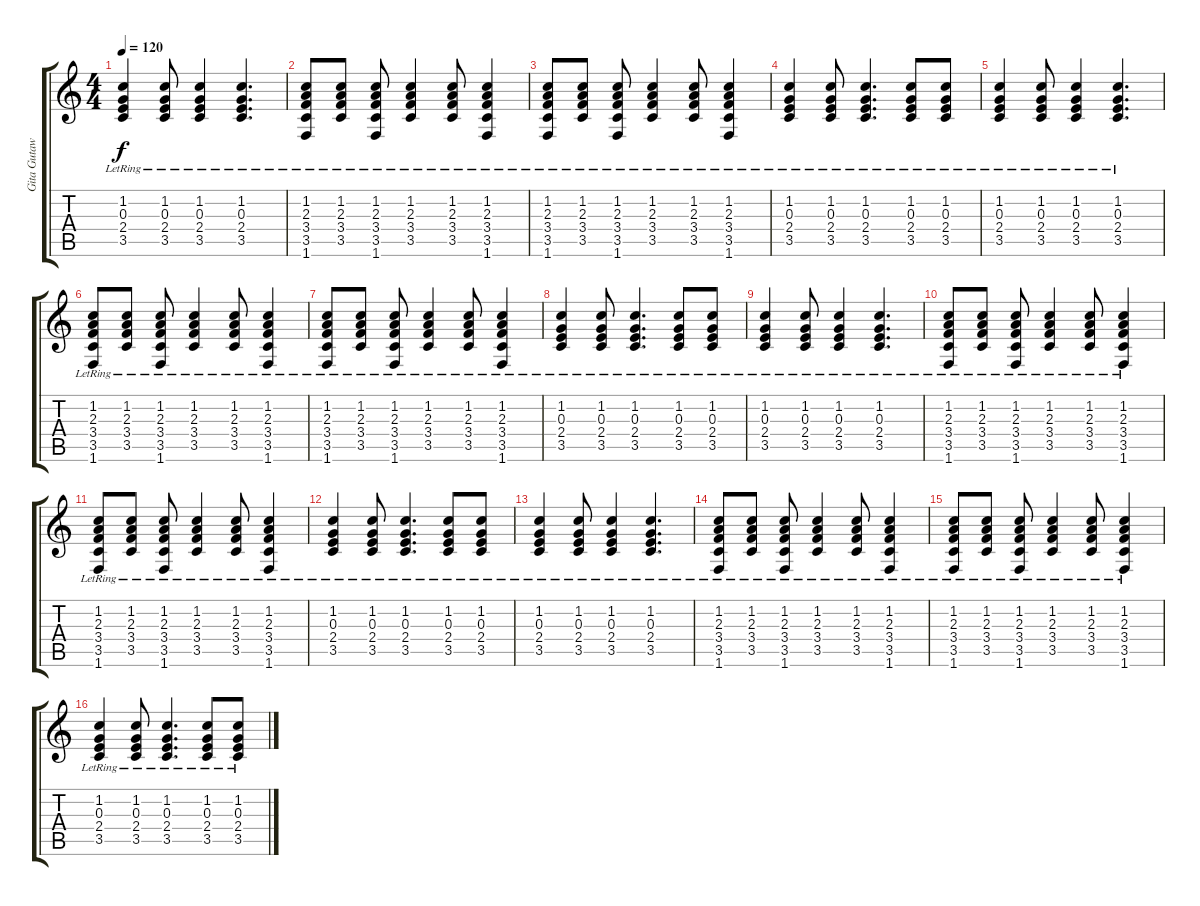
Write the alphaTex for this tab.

\track ("Gita Gutawa(gitar)" "Gita Gutaw") {instrument electricguitarclean}
\staff {score tabs}
\tuning (E4 B3 G3 D3 A2 E2) {hide}
\ts (4 4)
\tempo 120
\clef g2
\ks c
(1.2{lr} 0.3{lr} 2.4{lr} 3.5{lr}).4{dy f} (1.2{lr} 0.3{lr} 2.4{lr} 3.5{lr}).8 (1.2{lr} 0.3{lr} 2.4{lr} 3.5{lr}).4 (1.2{lr} 0.3{lr} 2.4{lr} 3.5{lr}).4{d} |
(1.2{lr} 2.3{lr} 3.4{lr} 3.5{lr} 1.6{lr}).8 (1.2{lr} 2.3{lr} 3.4{lr} 3.5{lr}).8 (1.2{lr} 2.3{lr} 3.4{lr} 3.5{lr} 1.6{lr}).8 (1.2{lr} 2.3{lr} 3.4{lr} 3.5{lr}).4 (1.2{lr} 2.3{lr} 3.4{lr} 3.5{lr}).8 (1.2{lr} 2.3{lr} 3.4{lr} 3.5{lr} 1.6{lr}).4 |
(1.2{lr} 2.3{lr} 3.4{lr} 3.5{lr} 1.6{lr}).8 (1.2{lr} 2.3{lr} 3.4{lr} 3.5{lr}).8 (1.2{lr} 2.3{lr} 3.4{lr} 3.5{lr} 1.6{lr}).8 (1.2{lr} 2.3{lr} 3.4{lr} 3.5{lr}).4 (1.2{lr} 2.3{lr} 3.4{lr} 3.5{lr}).8 (1.2{lr} 2.3{lr} 3.4{lr} 3.5{lr} 1.6{lr}).4 |
(1.2{lr} 0.3{lr} 2.4{lr} 3.5{lr}).4 (1.2{lr} 0.3{lr} 2.4{lr} 3.5{lr}).8 (1.2{lr} 0.3{lr} 2.4{lr} 3.5{lr}).4{d} (1.2{lr} 0.3{lr} 2.4{lr} 3.5{lr}).8 (1.2{lr} 0.3{lr} 2.4{lr} 3.5{lr}).8 |
(1.2{lr} 0.3{lr} 2.4{lr} 3.5{lr}).4 (1.2{lr} 0.3{lr} 2.4{lr} 3.5{lr}).8 (1.2{lr} 0.3{lr} 2.4{lr} 3.5{lr}).4 (1.2{lr} 0.3{lr} 2.4{lr} 3.5{lr}).4{d} |
(1.2{lr} 2.3{lr} 3.4{lr} 3.5{lr} 1.6{lr}).8 (1.2{lr} 2.3{lr} 3.4{lr} 3.5{lr}).8 (1.2{lr} 2.3{lr} 3.4{lr} 3.5{lr} 1.6{lr}).8 (1.2{lr} 2.3{lr} 3.4{lr} 3.5{lr}).4 (1.2{lr} 2.3{lr} 3.4{lr} 3.5{lr}).8 (1.2{lr} 2.3{lr} 3.4{lr} 3.5{lr} 1.6{lr}).4 |
(1.2{lr} 2.3{lr} 3.4{lr} 3.5{lr} 1.6{lr}).8 (1.2{lr} 2.3{lr} 3.4{lr} 3.5{lr}).8 (1.2{lr} 2.3{lr} 3.4{lr} 3.5{lr} 1.6{lr}).8 (1.2{lr} 2.3{lr} 3.4{lr} 3.5{lr}).4 (1.2{lr} 2.3{lr} 3.4{lr} 3.5{lr}).8 (1.2{lr} 2.3{lr} 3.4{lr} 3.5{lr} 1.6{lr}).4 |
(1.2{lr} 0.3{lr} 2.4{lr} 3.5{lr}).4 (1.2{lr} 0.3{lr} 2.4{lr} 3.5{lr}).8 (1.2{lr} 0.3{lr} 2.4{lr} 3.5{lr}).4{d} (1.2{lr} 0.3{lr} 2.4{lr} 3.5{lr}).8 (1.2{lr} 0.3{lr} 2.4{lr} 3.5{lr}).8 |
(1.2{lr} 0.3{lr} 2.4{lr} 3.5{lr}).4 (1.2{lr} 0.3{lr} 2.4{lr} 3.5{lr}).8 (1.2{lr} 0.3{lr} 2.4{lr} 3.5{lr}).4 (1.2{lr} 0.3{lr} 2.4{lr} 3.5{lr}).4{d} |
(1.2{lr} 2.3{lr} 3.4{lr} 3.5{lr} 1.6{lr}).8 (1.2{lr} 2.3{lr} 3.4{lr} 3.5{lr}).8 (1.2{lr} 2.3{lr} 3.4{lr} 3.5{lr} 1.6{lr}).8 (1.2{lr} 2.3{lr} 3.4{lr} 3.5{lr}).4 (1.2{lr} 2.3{lr} 3.4{lr} 3.5{lr}).8 (1.2{lr} 2.3{lr} 3.4{lr} 3.5{lr} 1.6{lr}).4 |
(1.2{lr} 2.3{lr} 3.4{lr} 3.5{lr} 1.6{lr}).8 (1.2{lr} 2.3{lr} 3.4{lr} 3.5{lr}).8 (1.2{lr} 2.3{lr} 3.4{lr} 3.5{lr} 1.6{lr}).8 (1.2{lr} 2.3{lr} 3.4{lr} 3.5{lr}).4 (1.2{lr} 2.3{lr} 3.4{lr} 3.5{lr}).8 (1.2{lr} 2.3{lr} 3.4{lr} 3.5{lr} 1.6{lr}).4 |
(1.2{lr} 0.3{lr} 2.4{lr} 3.5{lr}).4 (1.2{lr} 0.3{lr} 2.4{lr} 3.5{lr}).8 (1.2{lr} 0.3{lr} 2.4{lr} 3.5{lr}).4{d} (1.2{lr} 0.3{lr} 2.4{lr} 3.5{lr}).8 (1.2{lr} 0.3{lr} 2.4{lr} 3.5{lr}).8 |
(1.2{lr} 0.3{lr} 2.4{lr} 3.5{lr}).4 (1.2{lr} 0.3{lr} 2.4{lr} 3.5{lr}).8 (1.2{lr} 0.3{lr} 2.4{lr} 3.5{lr}).4 (1.2{lr} 0.3{lr} 2.4{lr} 3.5{lr}).4{d} |
(1.2{lr} 2.3{lr} 3.4{lr} 3.5{lr} 1.6{lr}).8 (1.2{lr} 2.3{lr} 3.4{lr} 3.5{lr}).8 (1.2{lr} 2.3{lr} 3.4{lr} 3.5{lr} 1.6{lr}).8 (1.2{lr} 2.3{lr} 3.4{lr} 3.5{lr}).4 (1.2{lr} 2.3{lr} 3.4{lr} 3.5{lr}).8 (1.2{lr} 2.3{lr} 3.4{lr} 3.5{lr} 1.6{lr}).4 |
(1.2{lr} 2.3{lr} 3.4{lr} 3.5{lr} 1.6{lr}).8 (1.2{lr} 2.3{lr} 3.4{lr} 3.5{lr}).8 (1.2{lr} 2.3{lr} 3.4{lr} 3.5{lr} 1.6{lr}).8 (1.2{lr} 2.3{lr} 3.4{lr} 3.5{lr}).4 (1.2{lr} 2.3{lr} 3.4{lr} 3.5{lr}).8 (1.2{lr} 2.3{lr} 3.4{lr} 3.5{lr} 1.6{lr}).4 |
(1.2{lr} 0.3{lr} 2.4{lr} 3.5{lr}).4 (1.2{lr} 0.3{lr} 2.4{lr} 3.5{lr}).8 (1.2{lr} 0.3{lr} 2.4{lr} 3.5{lr}).4{d} (1.2{lr} 0.3{lr} 2.4{lr} 3.5{lr}).8 (1.2{lr} 0.3{lr} 2.4{lr} 3.5{lr}).8
